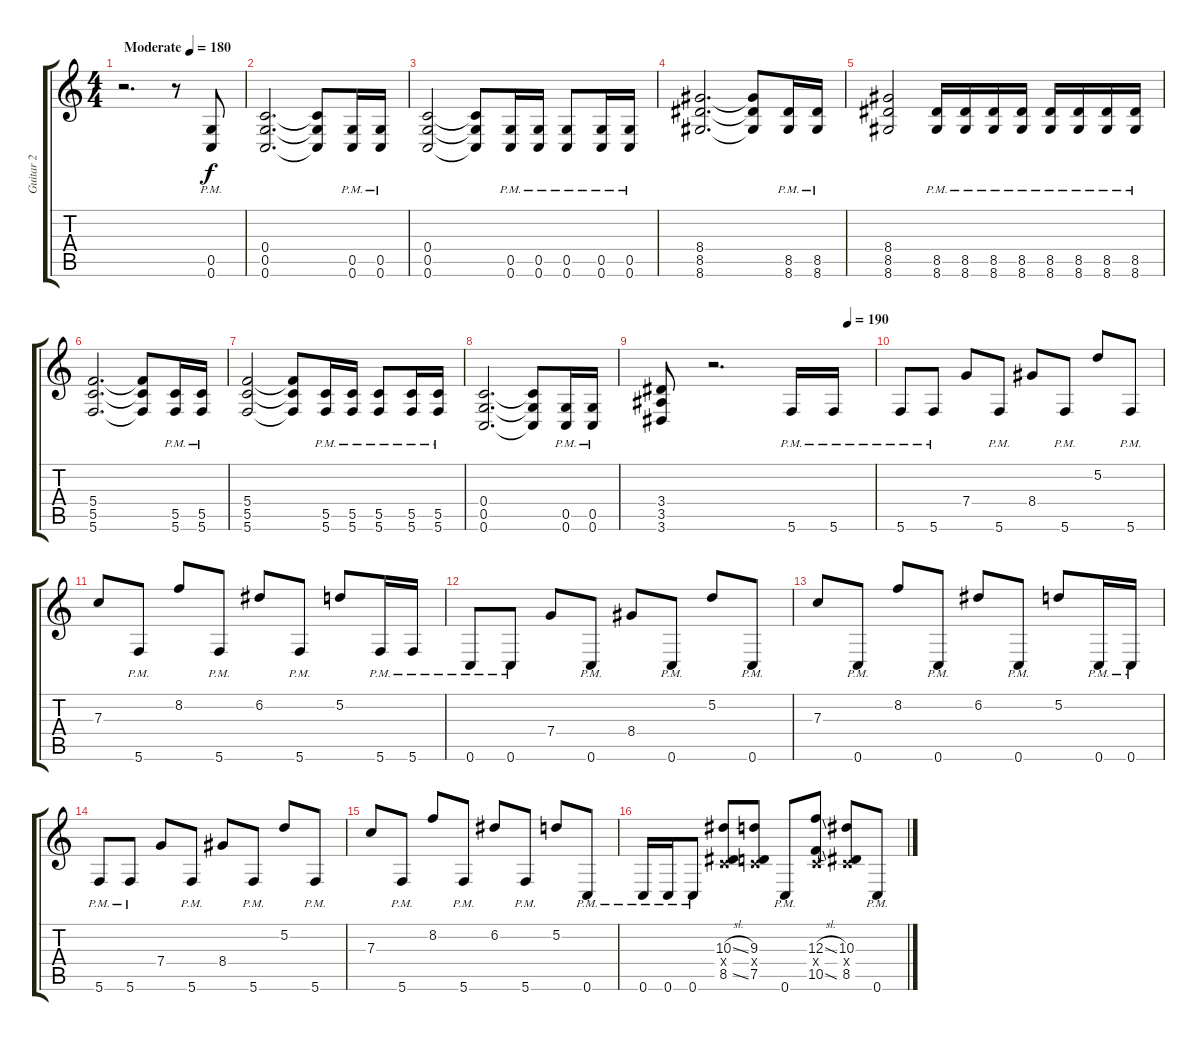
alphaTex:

\track ("Guitar 2" "Guitar 2") {instrument distortionguitar}
\staff {score tabs}
\tuning (D4 A3 F3 C3 G2 C2) {hide}
\ts (4 4)
\tempo (180 "Moderate")
\clef g2
\ks c
r.2{d dy f instrument distortionguitar} r.8 (0.5{pm} 0.6{pm}).8 |
(0.4 0.5 0.6).2{d} (0.4{t} 0.5{t} 0.6{t}).8 (0.5{pm} 0.6{pm}).16 (0.5{pm} 0.6{pm}).16 |
(0.4 0.5 0.6).2 (0.4{t} 0.5{t} 0.6{t}).8 (0.5{pm} 0.6{pm}).16 (0.5{pm} 0.6{pm}).16 (0.5{pm} 0.6{pm}).8 (0.5{pm} 0.6{pm}).16 (0.5{pm} 0.6{pm}).16 |
(8.4 8.5 8.6).2{d} (8.4{t} 8.5{t} 8.6{t}).8 (8.5{pm} 8.6{pm}).16 (8.5{pm} 8.6{pm}).16 |
(8.4 8.5 8.6).2 (8.5{pm} 8.6{pm}).16 (8.5{pm} 8.6{pm}).16 (8.5{pm} 8.6{pm}).16 (8.5{pm} 8.6{pm}).16 (8.5{pm} 8.6{pm}).16 (8.5{pm} 8.6{pm}).16 (8.5{pm} 8.6{pm}).16 (8.5{pm} 8.6{pm}).16 |
(5.4 5.5 5.6).2{d} (5.4{t} 5.5{t} 5.6{t}).8 (5.5{pm} 5.6{pm}).16 (5.5{pm} 5.6{pm}).16 |
(5.4 5.5 5.6).2 (5.4{t} 5.5{t} 5.6{t}).8 (5.5{pm} 5.6{pm}).16 (5.5{pm} 5.6{pm}).16 (5.5{pm} 5.6{pm}).8 (5.5{pm} 5.6{pm}).16 (5.5{pm} 5.6{pm}).16 |
(0.4 0.5 0.6).2{d} (0.4{t} 0.5{t} 0.6{t}).8 (0.5{pm} 0.6{pm}).16 (0.5{pm} 0.6{pm}).16 |
\tempo (190 0.875)
(3.4 3.5 3.6).8 r.2{d} 5.6{pm}.16 5.6{pm}.16 |
5.6{pm}.8 5.6{pm}.8 7.4.8 5.6{pm}.8 8.4.8 5.6{pm}.8 5.2.8 5.6{pm}.8 |
7.3.8 5.6{pm}.8 8.2.8 5.6{pm}.8 6.2.8 5.6{pm}.8 5.2.8 5.6{pm}.16 5.6{pm}.16 |
0.6{pm}.8 0.6{pm}.8 7.4.8 0.6{pm}.8 8.4.8 0.6{pm}.8 5.2.8 0.6{pm}.8 |
7.3.8 0.6{pm}.8 8.2.8 0.6{pm}.8 6.2.8 0.6{pm}.8 5.2.8 0.6{pm}.16 0.6{pm}.16 |
5.6{pm}.8 5.6{pm}.8 7.4.8 5.6{pm}.8 8.4.8 5.6{pm}.8 5.2.8 5.6{pm}.8 |
7.3.8 5.6{pm}.8 8.2.8 5.6{pm}.8 6.2.8 5.6{pm}.8 5.2.8 0.6{pm}.8 |
0.6{pm}.16 0.6{pm}.16 0.6{pm}.8 (10.3{sl} 0.4{x} 8.5{sl}).8 (9.3 0.4{x} 7.5).8 0.6{pm}.8 (12.3{sl} 0.4{x} 10.5{sl}).8 (10.3 0.4{x} 8.5).8 0.6{pm}.8
